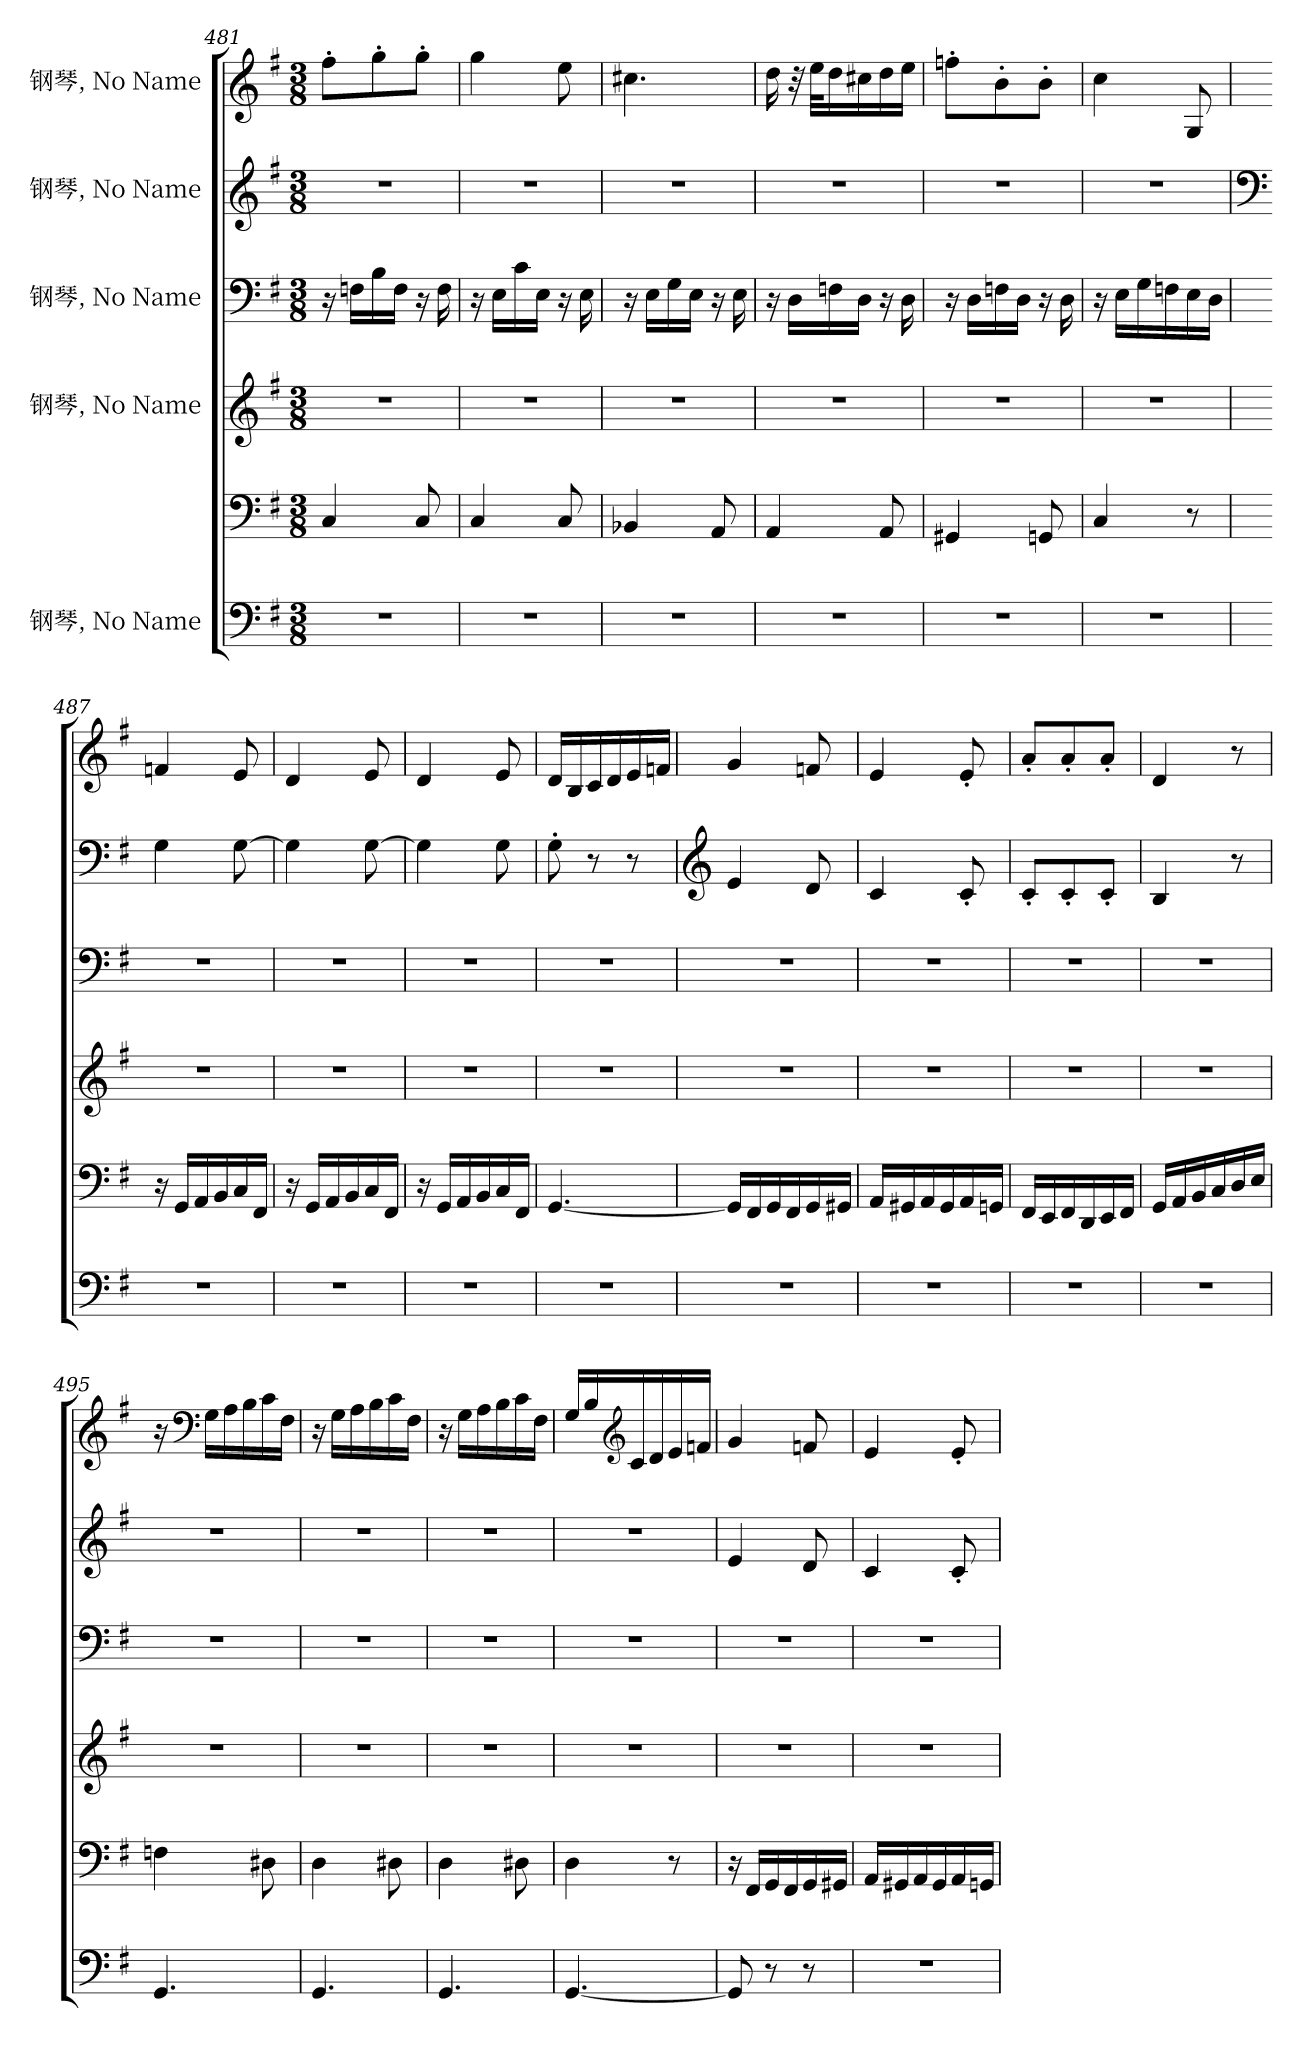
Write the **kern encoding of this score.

**kern	**kern	**kern	**kern	**kern	**kern
*part5	*part5	*part4	*part3	*part2	*part1
*staff6	*staff5	*staff4	*staff3	*staff2	*staff1
*I"钢琴, No Name	*	*I"钢琴, No Name	*I"钢琴, No Name	*I"钢琴, No Name	*I"钢琴, No Name
*clefF4	*clefF4	*clefG2	*clefF4	*clefG2	*clefG2
*k[f#]	*k[f#]	*k[f#]	*k[f#]	*k[f#]	*k[f#]
*M3/8	*M3/8	*M3/8	*M3/8	*M3/8	*M3/8
=481	=481	=481	=481	=481	=481
4.r	4C/	4.r	16r	4.r	8ff#'\L
.	.	.	16Fn\LL	.	.
.	.	.	16B\	.	8gg'\
.	.	.	16F\JJ	.	.
.	8C/	.	16r	.	8gg'\J
.	.	.	16F\	.	.
!!LO:PB:g=z
=482	=482	=482	=482	=482	=482
*	*	*	*	*	*MM123
4.r	4C/	4.r	16r	4.r	4gg\
.	.	.	16E\LL	.	.
.	.	.	16c\	.	.
.	.	.	16E\JJ	.	.
.	8C/	.	16r	.	8ee\
.	.	.	16E\	.	.
=483	=483	=483	=483	=483	=483
4.r	4BB-X/	4.r	16r	4.r	4.cc#X\
.	.	.	16E\LL	.	.
.	.	.	16G\	.	.
.	.	.	16E\JJ	.	.
.	8AA/	.	16r	.	.
.	.	.	16E\	.	.
=484	=484	=484	=484	=484	=484
4.r	4AA/	4.r	16r	4.r	16dd\
.	.	.	16D\LL	.	32r
.	.	.	.	.	32ee\KLL
.	.	.	16Fn\	.	16dd\
.	.	.	16D\JJ	.	16cc#X\
.	8AA/	.	16r	.	16dd\
.	.	.	16D\	.	16ee\JJ
=485	=485	=485	=485	=485	=485
4.r	4GG#X/	4.r	16r	4.r	8ffn'\L
.	.	.	16D\LL	.	.
.	.	.	16Fn\	.	8b'\
.	.	.	16D\JJ	.	.
.	8GGn/	.	16r	.	8b'\J
.	.	.	16D\	.	.
=486	=486	=486	=486	=486	=486
*	*	*	*	*	*MM123
4.r	4C/	4.r	16r	4.r	4cc\
.	.	.	16E\LL	.	.
.	.	.	16G\	.	.
.	.	.	16Fn\	.	.
*	*	*	*	*	*MM121
.	8r	.	16E\	.	8G/
.	.	.	16D\JJ	.	.
!!LO:LB:g=z
=487	=487	=487	=487	=487	=487
*	*	*	*	*clefF4	*
*	*	*	*	*	*MM123
4.r	16r	4.r	4.r	4G\	4fn/
.	16GG/LL	.	.	.	.
.	16AA/	.	.	.	.
.	16BB/	.	.	.	.
*	*	*	*	*	*MM123
.	16C/	.	.	[8G\	8e/
.	16FF#/JJ	.	.	.	.
=488	=488	=488	=488	=488	=488
4.r	16r	4.r	4.r	4G\]	4d/
.	16GG/LL	.	.	.	.
.	16AA/	.	.	.	.
.	16BB/	.	.	.	.
*	*	*	*	*	*MM123
.	16C/	.	.	[8G\	8e/
.	16FF#/JJ	.	.	.	.
=489	=489	=489	=489	=489	=489
4.r	16r	4.r	4.r	4G\]	4d/
.	16GG/LL	.	.	.	.
.	16AA/	.	.	.	.
.	16BB/	.	.	.	.
*	*	*	*	*	*MM123
.	16C/	.	.	8G\	8e/
.	16FF#/JJ	.	.	.	.
=490	=490	=490	=490	=490	=490
4.r	[4.GG/	4.r	4.r	8G'\	16d/LL
.	.	.	.	.	16B/
.	.	.	.	8r	16c/
.	.	.	.	.	16d/
*	*	*	*	*	*MM121
.	.	.	.	8r	16e/
*	*	*	*	*	*MM116
.	.	.	.	.	16fn/JJ
=491	=491	=491	=491	=491	=491
*	*	*	*	*clefG2	*
*	*	*	*	*	*MM123
4.r	16GG/LL]	4.r	4.r	4e/	4g/
.	16FF#/	.	.	.	.
.	16GG/	.	.	.	.
.	16FF#/	.	.	.	.
.	16GG/	.	.	8d/	8fn/
.	16GG#X/JJ	.	.	.	.
!!LO:PB:g=z
=492	=492	=492	=492	=492	=492
4.r	16AA/LL	4.r	4.r	4c/	4e/
.	16GG#X/	.	.	.	.
.	16AA/	.	.	.	.
.	16GG#/	.	.	.	.
.	16AA/	.	.	8c'/	8e'/
.	16GGn/JJ	.	.	.	.
=493	=493	=493	=493	=493	=493
4.r	16FF#/LL	4.r	4.r	8c'/L	8a'/L
.	16EE/	.	.	.	.
.	16FF#/	.	.	8c'/	8a'/
.	16DD/	.	.	.	.
.	16EE/	.	.	8c'/J	8a'/J
.	16FF#/JJ	.	.	.	.
=494	=494	=494	=494	=494	=494
*	*	*	*	*	*MM123
4.r	16GG/LL	4.r	4.r	4B/	4d/
.	16AA/	.	.	.	.
.	16BB/	.	.	.	.
.	16C/	.	.	.	.
.	16D/	.	.	8r	8r
.	16E/JJ	.	.	.	.
=495	=495	=495	=495	=495	=495
*	*	*	*	*	*MM123
4.GG/	4Fn\	4.r	4.r	4.r	16r
*	*	*	*	*	*clefF4
.	.	.	.	.	16G\LL
.	.	.	.	.	16A\
.	.	.	.	.	16B\
.	8D#X\	.	.	.	16c\
.	.	.	.	.	16F#\JJ
=496	=496	=496	=496	=496	=496
4.GG/	4D\	4.r	4.r	4.r	16r
.	.	.	.	.	16G\LL
.	.	.	.	.	16A\
.	.	.	.	.	16B\
.	8D#X\	.	.	.	16c\
.	.	.	.	.	16F#\JJ
!!LO:LB:g=z
=497	=497	=497	=497	=497	=497
4.GG/	4D\	4.r	4.r	4.r	16r
.	.	.	.	.	16G\LL
.	.	.	.	.	16A\
.	.	.	.	.	16B\
*	*	*	*	*	*MM123
.	8D#X\	.	.	.	16c\
.	.	.	.	.	16F#\JJ
=498	=498	=498	=498	=498	=498
[4.GG/	4D\	4.r	4.r	4.r	16G/LL
.	.	.	.	.	16B/
*	*	*	*	*	*clefG2
.	.	.	.	.	16c/
.	.	.	.	.	16d/
.	8r	.	.	.	16e/
*	*	*	*	*	*MM114
.	.	.	.	.	16fn/JJ
=499	=499	=499	=499	=499	=499
*	*	*	*	*	*MM123
8GG/]	16r	4.r	4.r	4e/	4g/
.	16FF#/LL	.	.	.	.
8r	16GG/	.	.	.	.
.	16FF#/	.	.	.	.
8r	16GG/	.	.	8d/	8fn/
.	16GG#X/JJ	.	.	.	.
=500	=500	=500	=500	=500	=500
4.r	16AA/LL	4.r	4.r	4c/	4e/
.	16GG#X/	.	.	.	.
.	16AA/	.	.	.	.
.	16GG#/	.	.	.	.
.	16AA/	.	.	8c'/	8e'/
.	16GGn/JJ	.	.	.	.
=	=	=	=	=	=
*-	*-	*-	*-	*-	*-
